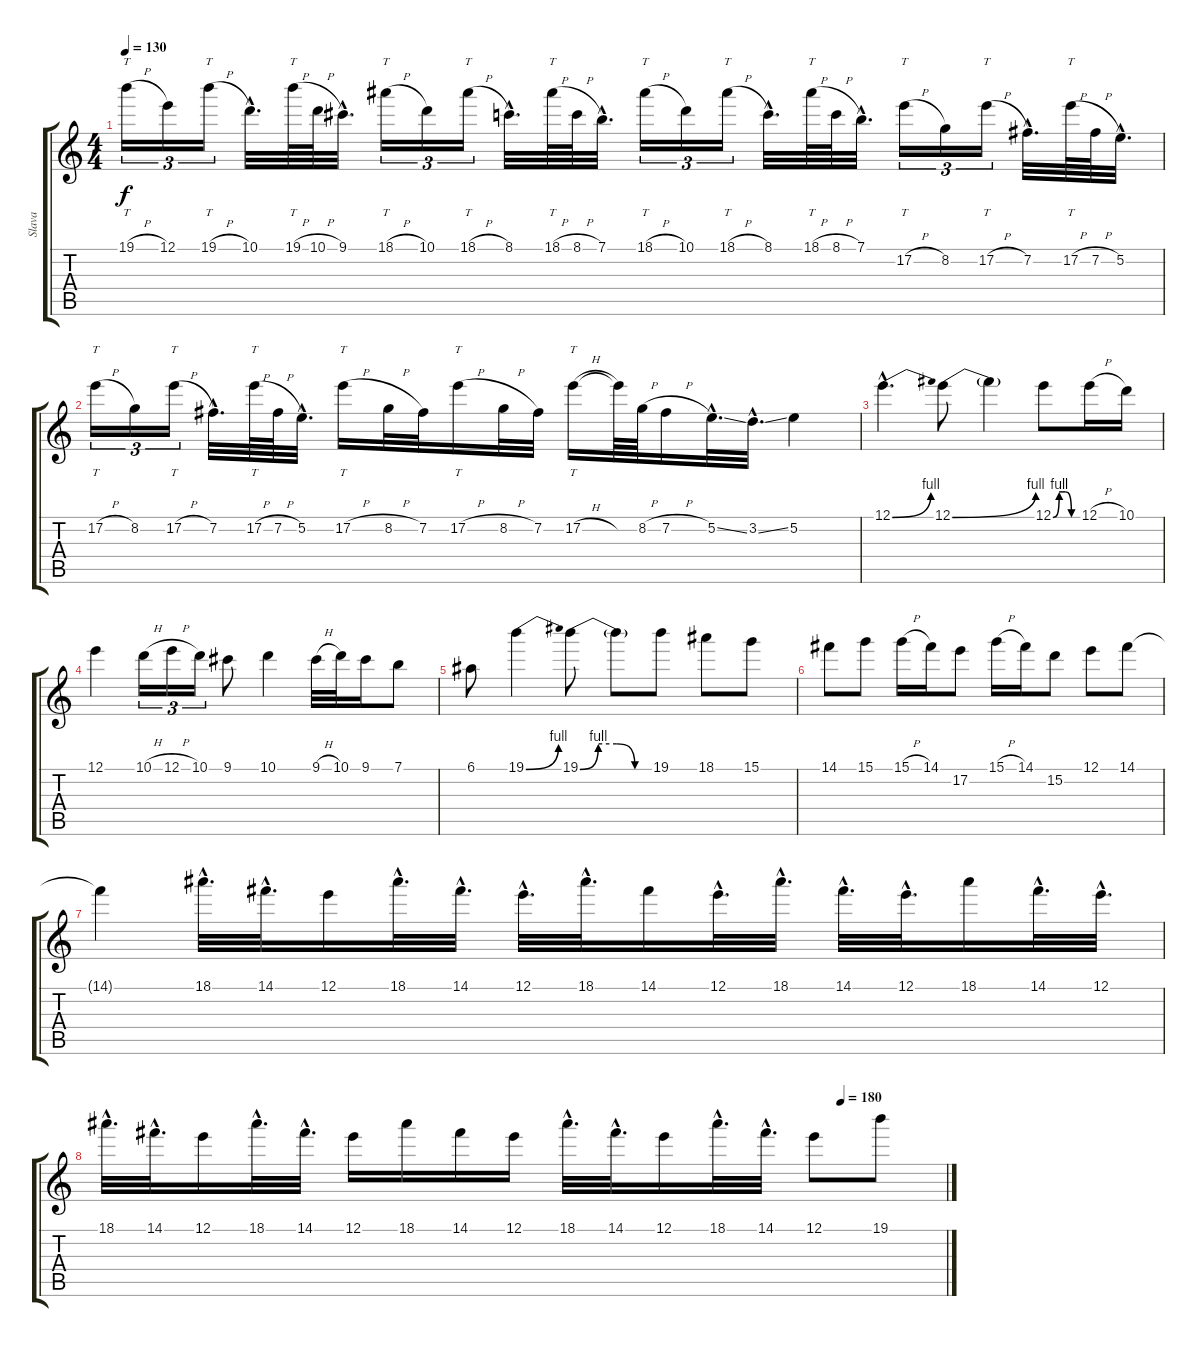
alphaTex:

\track ("Slava" "Slava") {instrument distortionguitar}
\staff {score tabs}
\tuning (E4 B3 G3 D3 A2 E2) {hide}
\ts (4 4)
\tempo 130
\clef g2
\ks c
19.1{h}.16{tt tu (3 2) dy f} 12.1.16{tu (3 2)} 19.1{h}.16{tt tu (3 2)} 10.1{hac}.32{d} 19.1{h}.64{tt} 10.1{h}.64 9.1{hac}.32{d} 18.1{h}.16{tt tu (3 2)} 10.1.16{tu (3 2)} 18.1{h}.16{tt tu (3 2)} 8.1{hac}.32{d} 18.1{h}.64{tt} 8.1{h}.64 7.1{hac}.32{d} 18.1{h}.16{tt tu (3 2)} 10.1.16{tu (3 2)} 18.1{h}.16{tt tu (3 2)} 8.1{hac}.32{d} 18.1{h}.64{tt} 8.1{h}.64 7.1{hac}.32{d} 17.2{h}.16{tt tu (3 2)} 8.2.16{tu (3 2)} 17.2{h}.16{tt tu (3 2)} 7.2{hac}.32{d} 17.2{h}.64{tt} 7.2{h}.64 5.2{hac}.32{d} |
17.2{h}.16{tt tu (3 2)} 8.2.16{tu (3 2)} 17.2{h}.16{tt tu (3 2)} 7.2{hac}.32{d} 17.2{h}.64{tt} 7.2{h}.64 5.2{hac}.32{d} 17.2{h}.16{tt} 8.2{h}.32 7.2.32 17.2{h}.16{tt} 8.2{h}.32 7.2.32 17.2{h}.16{tt} 17.2{t}.64 8.2{h}.64 7.2{h}.16 5.2{ss hac}.32{d} 3.2{ss hac}.32{d} 5.2.4 |
12.1{be (bend 0 0 60 4) hac}.4{d} 12.1{be (bend 0 0 60 4)}.8 12.1{t}.4 12.1{be (custom 0 0 15 4 30 4 45 0 60 0)}.8 12.1{h}.16 10.1.16 |
12.1.4 10.1{h}.16{tu (3 2)} 12.1{h}.16{tu (3 2)} 10.1.16{tu (3 2)} 9.1.8 10.1.4 9.1{h}.32 10.1.32 9.1.16 7.1.8 |
6.1.8 19.1{be (bend 0 0 60 4)}.4 19.1{be (custom 0 0 15 4 30 4 45 0 60 0)}.8 19.1{t}.8 19.1.8 18.1.8 15.1.8 |
14.1.8 15.1.8 15.1{h}.16 14.1.16 17.2.8 15.1{h}.16 14.1.16 15.2.8 12.1.8 14.1.8 |
14.1{t}.4 18.1{hac}.32{d} 14.1{hac}.32{d} 12.1.16 18.1{hac}.32{d} 14.1{hac}.32{d} 12.1{hac}.32{d} 18.1{hac}.32{d} 14.1.16 12.1{hac}.32{d} 18.1{hac}.32{d} 14.1{hac}.32{d} 12.1{hac}.32{d} 18.1.16 14.1{hac}.32{d} 12.1{hac}.32{d} |
\tempo (180 0.875)
18.1{hac}.32{d} 14.1{hac}.32{d} 12.1.16 18.1{hac}.32{d} 14.1{hac}.32{d} 12.1.16 18.1.16 14.1.16 12.1.16 18.1{hac}.32{d} 14.1{hac}.32{d} 12.1.16 18.1{hac}.32{d} 14.1{hac}.32{d} 12.1.8 19.1.8
